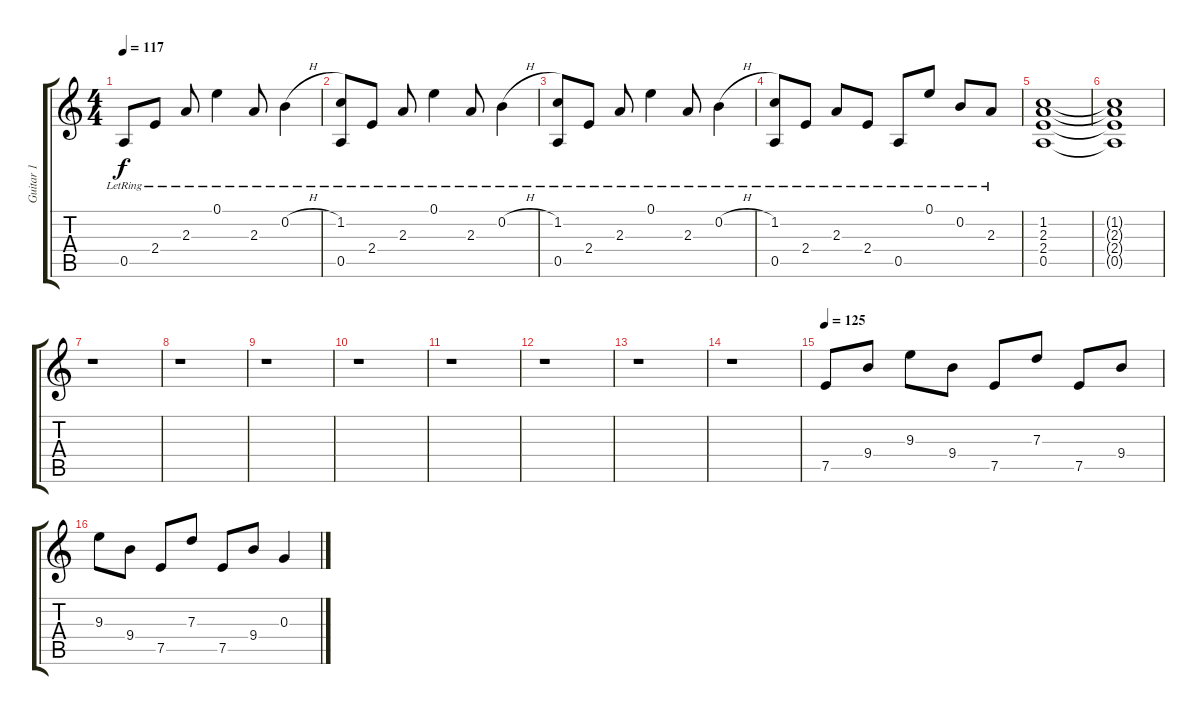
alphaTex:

\track ("Guitar 1" "Guitar 1") {instrument electricguitarclean}
\staff {score tabs}
\tuning (E4 B3 G3 D3 A2 E2) {hide}
\ts (4 4)
\tempo 117
\clef g2
\ks c
0.5{lr}.8{dy f} 2.4{lr}.8 2.3{lr}.8 0.1{lr}.4 2.3{lr}.8 0.2{h lr}.4 |
(1.2{lr} 0.5{lr}).8 2.4{lr}.8 2.3{lr}.8 0.1{lr}.4 2.3{lr}.8 0.2{h lr}.4 |
(1.2{lr} 0.5{lr}).8 2.4{lr}.8 2.3{lr}.8 0.1{lr}.4 2.3{lr}.8 0.2{h lr}.4 |
(1.2 0.5{lr}).8 2.4{lr}.8 2.3{lr}.8 2.4{lr}.8 0.5{lr}.8 0.1{lr}.8 0.2{lr}.8 2.3{lr}.8 |
(1.2 2.3 2.4 0.5).1 |
(1.2{t} 2.3{t} 2.4{t} 0.5{t}).1 |
r.1 |
r.1 |
r.1 |
r.1 |
r.1 |
r.1 |
r.1 |
r.1 |
\tempo 125
7.5.8 9.4.8 9.3.8 9.4.8 7.5.8 7.3.8 7.5.8 9.4.8 |
9.3.8 9.4.8 7.5.8 7.3.8 7.5.8 9.4.8 0.3.4
